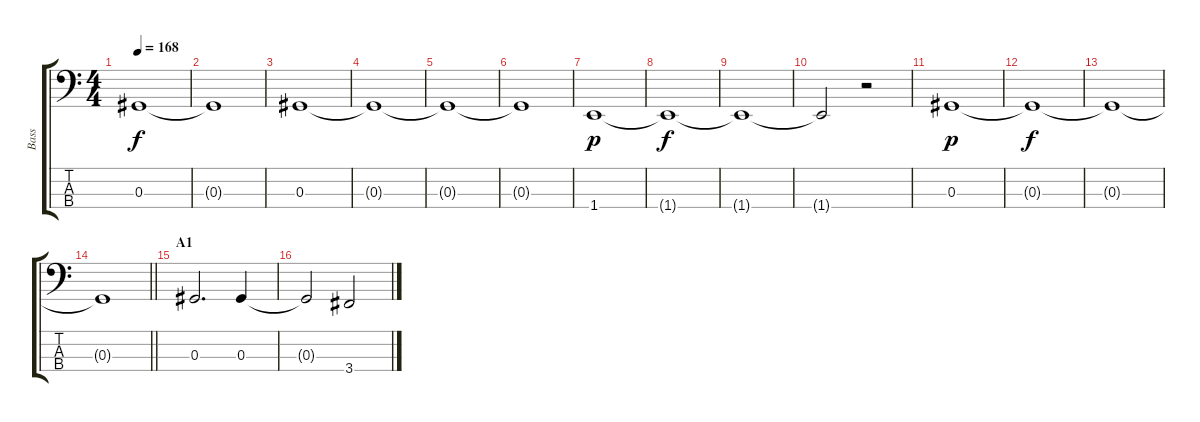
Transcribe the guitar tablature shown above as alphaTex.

\track ("Bass" "Bass") {instrument electricbassfinger}
\staff {score tabs}
\tuning (Gb2 Db2 Ab1 Eb1) {hide}
\ts (4 4)
\tempo 168
\clef f4
\ks c
0.3{t}.1{dy f} |
0.3{t}.1 |
0.3.1 |
0.3{t}.1 |
0.3{t}.1 |
0.3{t}.1 |
1.4.1{dy p} |
1.4{t}.1{dy f} |
1.4{t}.1 |
1.4{t}.2 r.2 |
0.3.1{dy p} |
0.3{t}.1{dy f} |
0.3{t}.1 |
\barLineRight lightlight
0.3{t}.1 |
\section ("" "A1")
0.3.2{d} 0.3.4 |
0.3{t}.2 3.4.2
